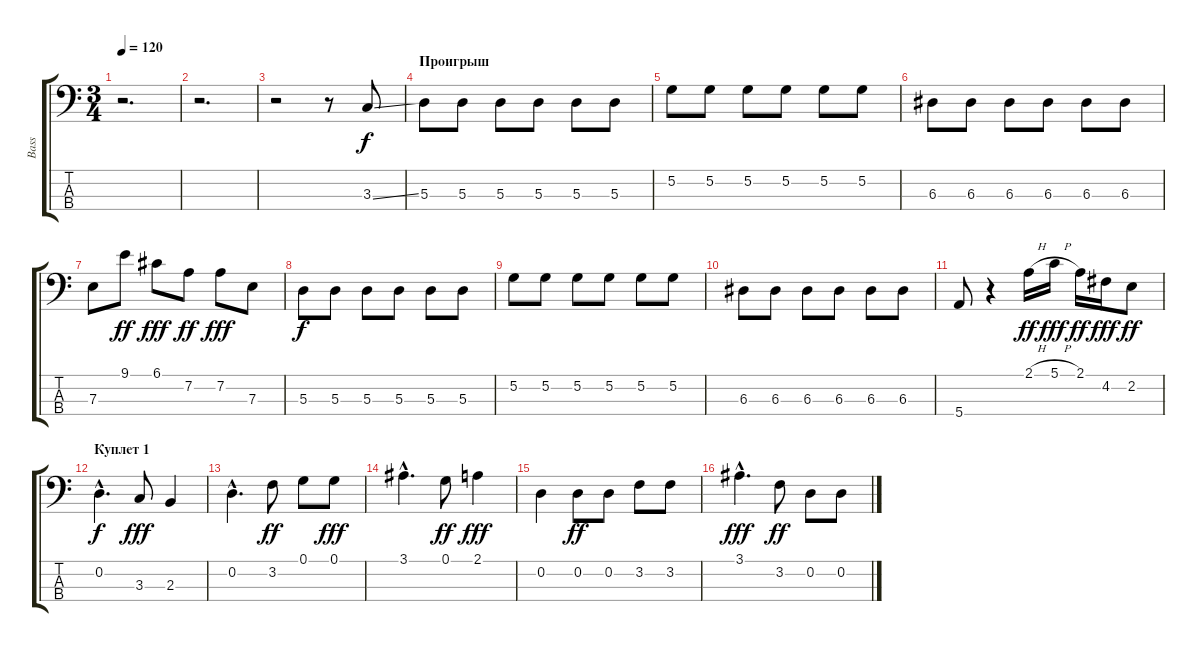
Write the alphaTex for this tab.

\track ("Bass" "Bass") {instrument electricbassfinger}
\staff {score tabs}
\tuning (G2 D2 A1 E1) {hide}
\ts (3 4)
\tempo 120
\clef f4
\ks c
r.2{d dy f instrument electricbassfinger} |
r.2{d} |
r.2 r.8 3.3{ss}.8 |
\section ("" "Проигрыш")
5.3.8 5.3.8 5.3.8 5.3.8 5.3.8 5.3.8 |
5.2.8 5.2.8 5.2.8 5.2.8 5.2.8 5.2.8 |
6.3.8 6.3.8 6.3.8 6.3.8 6.3.8 6.3.8 |
7.3.8 9.1.8{dy ff} 6.1.8{dy fff} 7.2.8{dy ff} 7.2.8{dy fff} 7.3.8 |
5.3.8{dy f} 5.3.8 5.3.8 5.3.8 5.3.8 5.3.8 |
5.2.8 5.2.8 5.2.8 5.2.8 5.2.8 5.2.8 |
6.3.8 6.3.8 6.3.8 6.3.8 6.3.8 6.3.8 |
5.4.8 r.4 2.1{h}.16{dy ff} 5.1{h}.16{dy fff} 2.1.16{dy ff} 4.2.16{dy fff} 2.2.8{dy ff} |
\section ("" "Куплет 1")
0.2{hac}.4{d dy f} 3.3.8{dy fff} 2.3.4 |
0.2{hac}.4{d} 3.2.8{dy ff} 0.1.8 0.1.8{dy fff} |
3.1{hac}.4{d} 0.1.8{dy ff} 2.1.4{dy fff} |
0.2.4 0.2.8{dy ff} 0.2.8 3.2.8 3.2.8 |
3.1{hac}.4{d dy fff} 3.2.8{dy ff} 0.2.8 0.2.8
